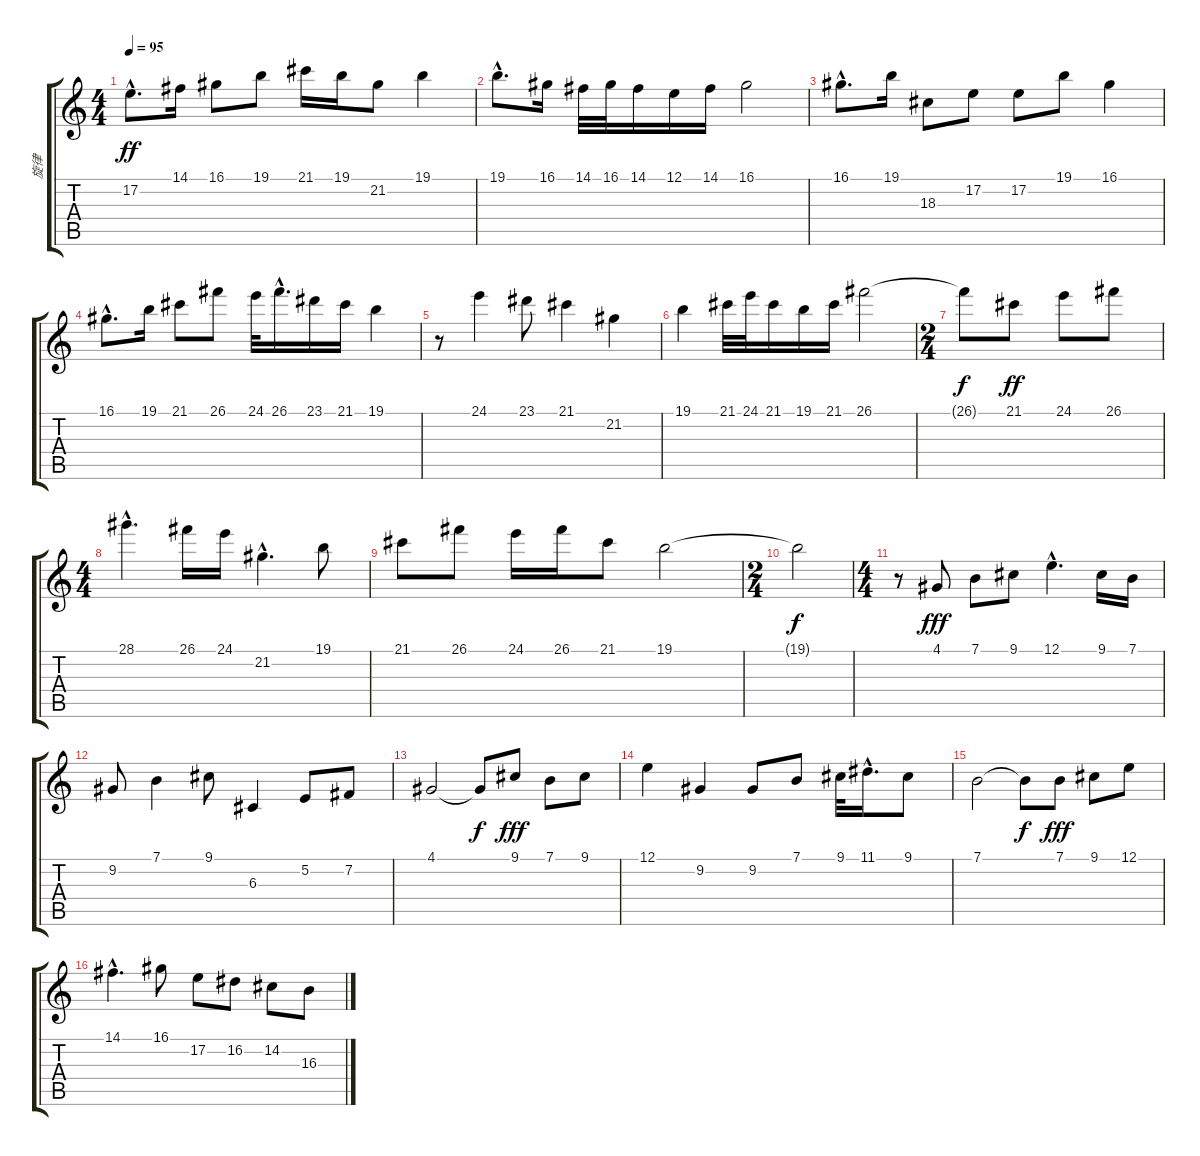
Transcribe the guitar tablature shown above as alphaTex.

\track ("旋律" "旋律") {instrument synthvoice}
\staff {score tabs}
\tuning (E4 B3 G3 D3 A2 E2) {hide}
\ts (4 4)
\tempo 95
\clef g2
\ks c
17.2{hac}.8{d dy ff} 14.1.16 16.1.8 19.1.8 21.1.16 19.1.16 21.2.8 19.1.4 |
19.1{hac}.8{d} 16.1.16 14.1.32 16.1.32 14.1.16 12.1.16 14.1.16 16.1.2 |
16.1{hac}.8{d} 19.1.16 18.3.8 17.2.8 17.2.8 19.1.8 16.1.4 |
16.1{hac}.8{d} 19.1.16 21.1.8 26.1.8 24.1.32 26.1{hac}.16{d} 23.1.16 21.1.16 19.1.4 |
r.8 24.1.4 23.1.8 21.1.4 21.2.4 |
19.1.4 21.1.32 24.1.32 21.1.16 19.1.16 21.1.16 26.1.2 |
\ts (2 4)
26.1{t}.8{dy f} 21.1.8{dy ff} 24.1.8 26.1.8 |
\ts (4 4)
28.1{hac}.4{d} 26.1.16 24.1.16 21.2{hac}.4{d} 19.1.8 |
21.1.8 26.1.8 24.1.16 26.1.16 21.1.8 19.1.2 |
\ts (2 4)
19.1{t}.2{dy f} |
\ts (4 4)
r.8 4.1.8{dy fff} 7.1.8 9.1.8 12.1{hac}.4{d} 9.1.16 7.1.16 |
9.2.8 7.1.4 9.1.8 6.3.4 5.2.8 7.2.8 |
4.1.2 4.1{t}.8{dy f} 9.1.8{dy fff} 7.1.8 9.1.8 |
12.1.4 9.2.4 9.2.8 7.1.8 9.1.32 11.1{hac}.16{d} 9.1.8 |
7.1.2 7.1{t}.8{dy f} 7.1.8{dy fff} 9.1.8 12.1.8 |
14.1{hac}.4{d} 16.1.8 17.2.8 16.2.8 14.2.8 16.3.8
